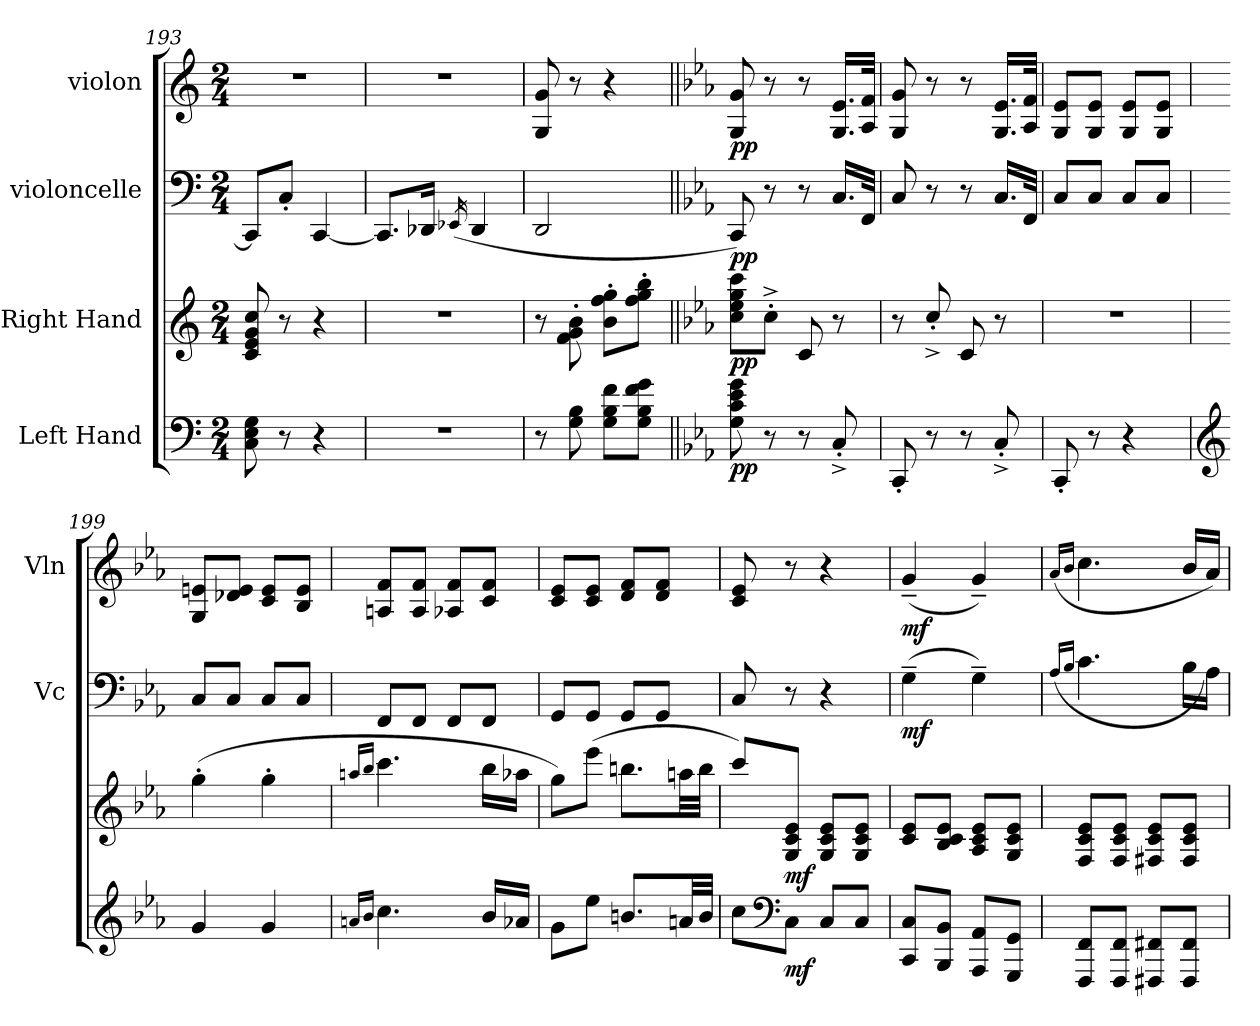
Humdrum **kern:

**kern	**dynam	**kern	**dynam	**kern	**dynam	**kern	**dynam
*part4	*part4	*part3	*part3	*part2	*part2	*part1	*part1
*staff4	*staff4	*staff3	*staff3	*staff2	*staff2	*staff1	*staff1
*I"Left Hand	*	*I"Right Hand	*	*I"violoncelle	*	*I"violon	*
*	*	*	*	*I'Vc	*	*I'Vln	*
*clefF4	*	*clefG2	*	*clefF4	*	*clefG2	*
*k[]	*	*k[]	*	*k[]	*	*k[]	*
*M2/4	*	*M2/4	*	*M2/4	*	*M2/4	*
=193	=193	=193	=193	=193	=193	=193	=193
8C\ 8E\ 8G\	.	8c/ 8e/ 8g/ 8cc/	.	8CC/L]	.	2r	.
8r	.	8r	.	8C'/J	.	.	.
4r	.	4r	.	[4CC/	.	.	.
=194	=194	=194	=194	=194	=194	=194	=194
2r	.	2r	.	8.CC/L]	.	2r	.
.	.	.	.	16DD-X/Jk	.	.	.
.	.	.	.	(>16qEE-X/	.	.	.
.	.	.	.	4DD-/	.	.	.
=195	=195	=195	=195	=195	=195	=195	=195
8r	.	8r	.	2DD/	.	8G/ 8g/	.
8G\ 8B\	.	8f\' 8g\' 8b\'	.	.	.	8r	.
8G\ 8B\ 8f\L	.	8b\' 8ff\' 8gg\'L	.	.	.	4r	.
8G\ 8B\ 8f\ 8g\J	.	8ff\' 8gg\' 8bb\'J	.	.	.	.	.
!!LO:PB:g=z
=196||	=196||	=196||	=196||	=196||	=196||	=196||	=196||
*k[b-e-a-]	*	*k[b-e-a-]	*	*k[b-e-a-]	*	*k[b-e-a-]	*
!	!LO:DY:b	!	!LO:DY:b	!	!LO:DY:b	!	!LO:DY:b
8G\ 8c\ 8e-\ 8g\	pp	8cc\ 8ee-\ 8gg\ 8ccc\L	pp	8CC/)	pp	8G/ 8g/	pp
8r	.	8cc'^\J	.	8r	.	8r	.
8r	.	8c/	.	8r	.	8r	.
8C'^/	.	8r	.	16.C/LL	.	16.G/ 16.e-/LL	.
.	.	.	.	32FF/JJk	.	32A-/ 32f/JJk	.
=197	=197	=197	=197	=197	=197	=197	=197
8CC'/	.	8r	.	8C/	.	8G/ 8g/	.
8r	.	8cc'^/	.	8r	.	8r	.
8r	.	8c/	.	8r	.	8r	.
8C'^/	.	8r	.	16.C/LL	.	16.G/ 16.e-/LL	.
.	.	.	.	32FF/JJk	.	32A-/ 32f/JJk	.
=198	=198	=198	=198	=198	=198	=198	=198
8CC'/	.	2r	.	8C/L	.	8G/ 8e-/L	.
8r	.	.	.	8C/J	.	8G/ 8e-/J	.
4r	.	.	.	8C/L	.	8G/ 8e-/L	.
.	.	.	.	8C/J	.	8G/ 8e-/J	.
=199	=199	=199	=199	=199	=199	=199	=199
*clefG2	*	*	*	*	*	*	*
4g/	.	(>4gg'\	.	8C/L	.	8G/ 8en/L	.
.	.	.	.	8C/J	.	8d-X/ 8e/J	.
4g/	.	4gg'\	.	8C/L	.	8c/ 8e/L	.
.	.	.	.	8C/J	.	8B-/ 8e/J	.
=200	=200	=200	=200	=200	=200	=200	=200
16qan/LL	.	16qaan/LL	.	.	.	.	.
16qb-/JJ	.	16qbb-/JJ	.	.	.	.	.
4.cc\	.	4.ccc\	.	8FF/L	.	8An/ 8f/L	.
.	.	.	.	8FF/J	.	8A/ 8f/J	.
.	.	.	.	8FF/L	.	8A-X/ 8f/L	.
16b-/LL	.	16bb-\LL	.	8FF/J	.	8c/ 8f/J	.
16a-X/JJ	.	16aa-X\JJ	.	.	.	.	.
=201	=201	=201	=201	=201	=201	=201	=201
8g\L	.	8gg\L)	.	8GG/L	.	8c/ 8e-/L	.
8ee-\J	.	(>8eee-\J	.	8GG/J	.	8c/ 8e-/J	.
8.bn/L	.	8.bbn\L	.	8GG/L	.	8d/ 8f/L	.
.	.	.	.	8GG/J	.	8d/ 8f/J	.
32an/LL	.	32aan\LL	.	.	.	.	.
32b/JJJ	.	32bb\JJJ	.	.	.	.	.
!!LO:LB:g=z
=202	=202	=202	=202	=202	=202	=202	=202
8cc\L	.	8ccc/L)	.	8C/	.	8c/ 8e-/	.
*clefF4	*	*	*	*	*	*	*
!	!LO:DY:b	!	!LO:DY:b	!	!	!	!
8C\J	mf	8G/ 8c/ 8e-/J	mf	8r	.	8r	.
8C/L	.	8G/ 8c/ 8e-/L	.	4r	.	4r	.
8C/J	.	8G/ 8c/ 8e-/J	.	.	.	.	.
=203	=203	=203	=203	=203	=203	=203	=203
!	!	!	!	!	!LO:DY:b	!	!LO:DY:b
8CC/ 8C/L	.	8c/ 8e-/L	.	(>4G~\	mf	(<4g~/	mf
8BBB-/ 8BB-/J	.	8B-/ 8c/ 8e-/J	.	.	.	.	.
8AAA-/ 8AA-/L	.	8A-/ 8c/ 8e-/L	.	4G~\)	.	4g~/)	.
8GGG/ 8GG/J	.	8G/ 8c/ 8e-/J	.	.	.	.	.
=204	=204	=204	=204	=204	=204	=204	=204
.	.	.	.	(<16qA-/LL	.	(<16qa-/LL	.
.	.	.	.	16qB-/JJ	.	16qb-/JJ	.
8FFF/ 8FF/L	.	8F/ 8c/ 8e-/L	.	4.c\	.	4.cc\	.
8FFF/ 8FF/J	.	8F/ 8c/ 8e-/J	.	.	.	.	.
8FFF#X/ 8FF#X/L	.	8F#X/ 8c/ 8e-/L	.	.	.	.	.
8FFF#/ 8FF#/J	.	8F#/ 8c/ 8e-/J	.	16B-\LL	.	16b-/LL	.
.	.	.	.	16A-\JJ)	.	16a-/JJ)	.
=	=	=	=	=	=	=	=
*-	*-	*-	*-	*-	*-	*-	*-
